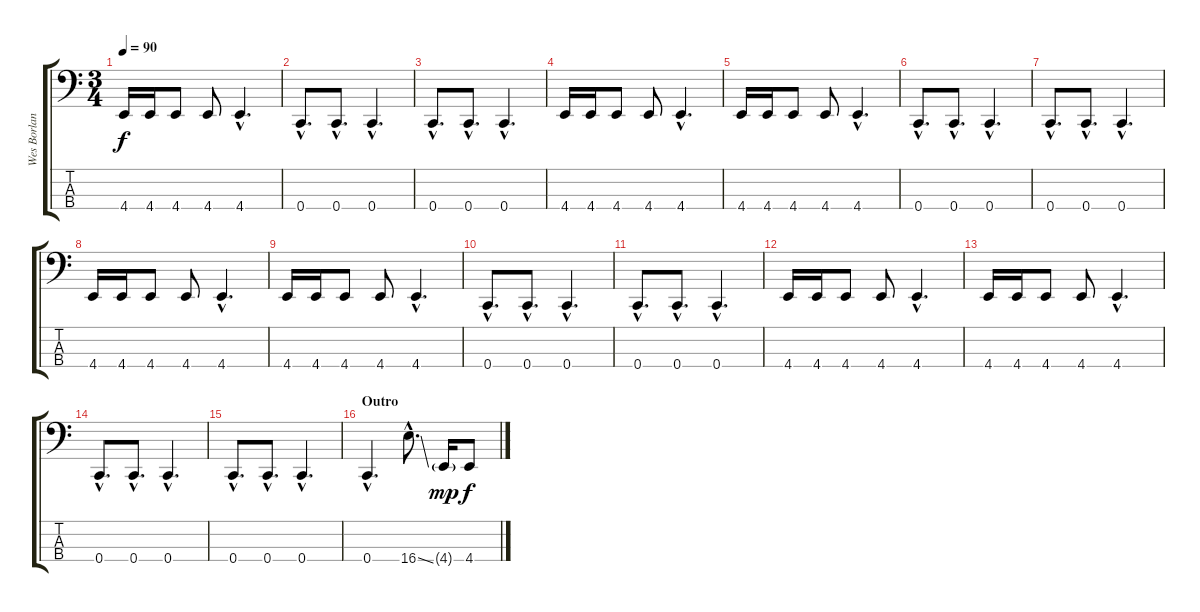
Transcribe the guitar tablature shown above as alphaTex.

\track ("Wes Borland (Bass)" "Wes Borlan") {instrument electricbassfinger}
\staff {score tabs}
\tuning (F2 C2 G1 C1) {hide}
\ts (3 4)
\tempo 90
\clef f4
\ks c
4.4.16{dy f} 4.4.16 4.4.8 4.4.8 4.4{hac}.4{d} |
0.4{hac}.8{d} 0.4{hac}.8{d} 0.4{hac}.4{d} |
0.4{hac}.8{d} 0.4{hac}.8{d} 0.4{hac}.4{d} |
4.4.16 4.4.16 4.4.8 4.4.8 4.4{hac}.4{d} |
4.4.16 4.4.16 4.4.8 4.4.8 4.4{hac}.4{d} |
0.4{hac}.8{d} 0.4{hac}.8{d} 0.4{hac}.4{d} |
0.4{hac}.8{d} 0.4{hac}.8{d} 0.4{hac}.4{d} |
4.4.16 4.4.16 4.4.8 4.4.8 4.4{hac}.4{d} |
4.4.16 4.4.16 4.4.8 4.4.8 4.4{hac}.4{d} |
0.4{hac}.8{d} 0.4{hac}.8{d} 0.4{hac}.4{d} |
0.4{hac}.8{d} 0.4{hac}.8{d} 0.4{hac}.4{d} |
4.4.16 4.4.16 4.4.8 4.4.8 4.4{hac}.4{d} |
4.4.16 4.4.16 4.4.8 4.4.8 4.4{hac}.4{d} |
0.4{hac}.8{d} 0.4{hac}.8{d} 0.4{hac}.4{d} |
0.4{hac}.8{d} 0.4{hac}.8{d} 0.4{hac}.4{d} |
\section ("" "Outro")
0.4{hac}.4{d} 16.4{ss hac}.8{d} 4.4{g}.16{dy mp} 4.4.8{dy f}
